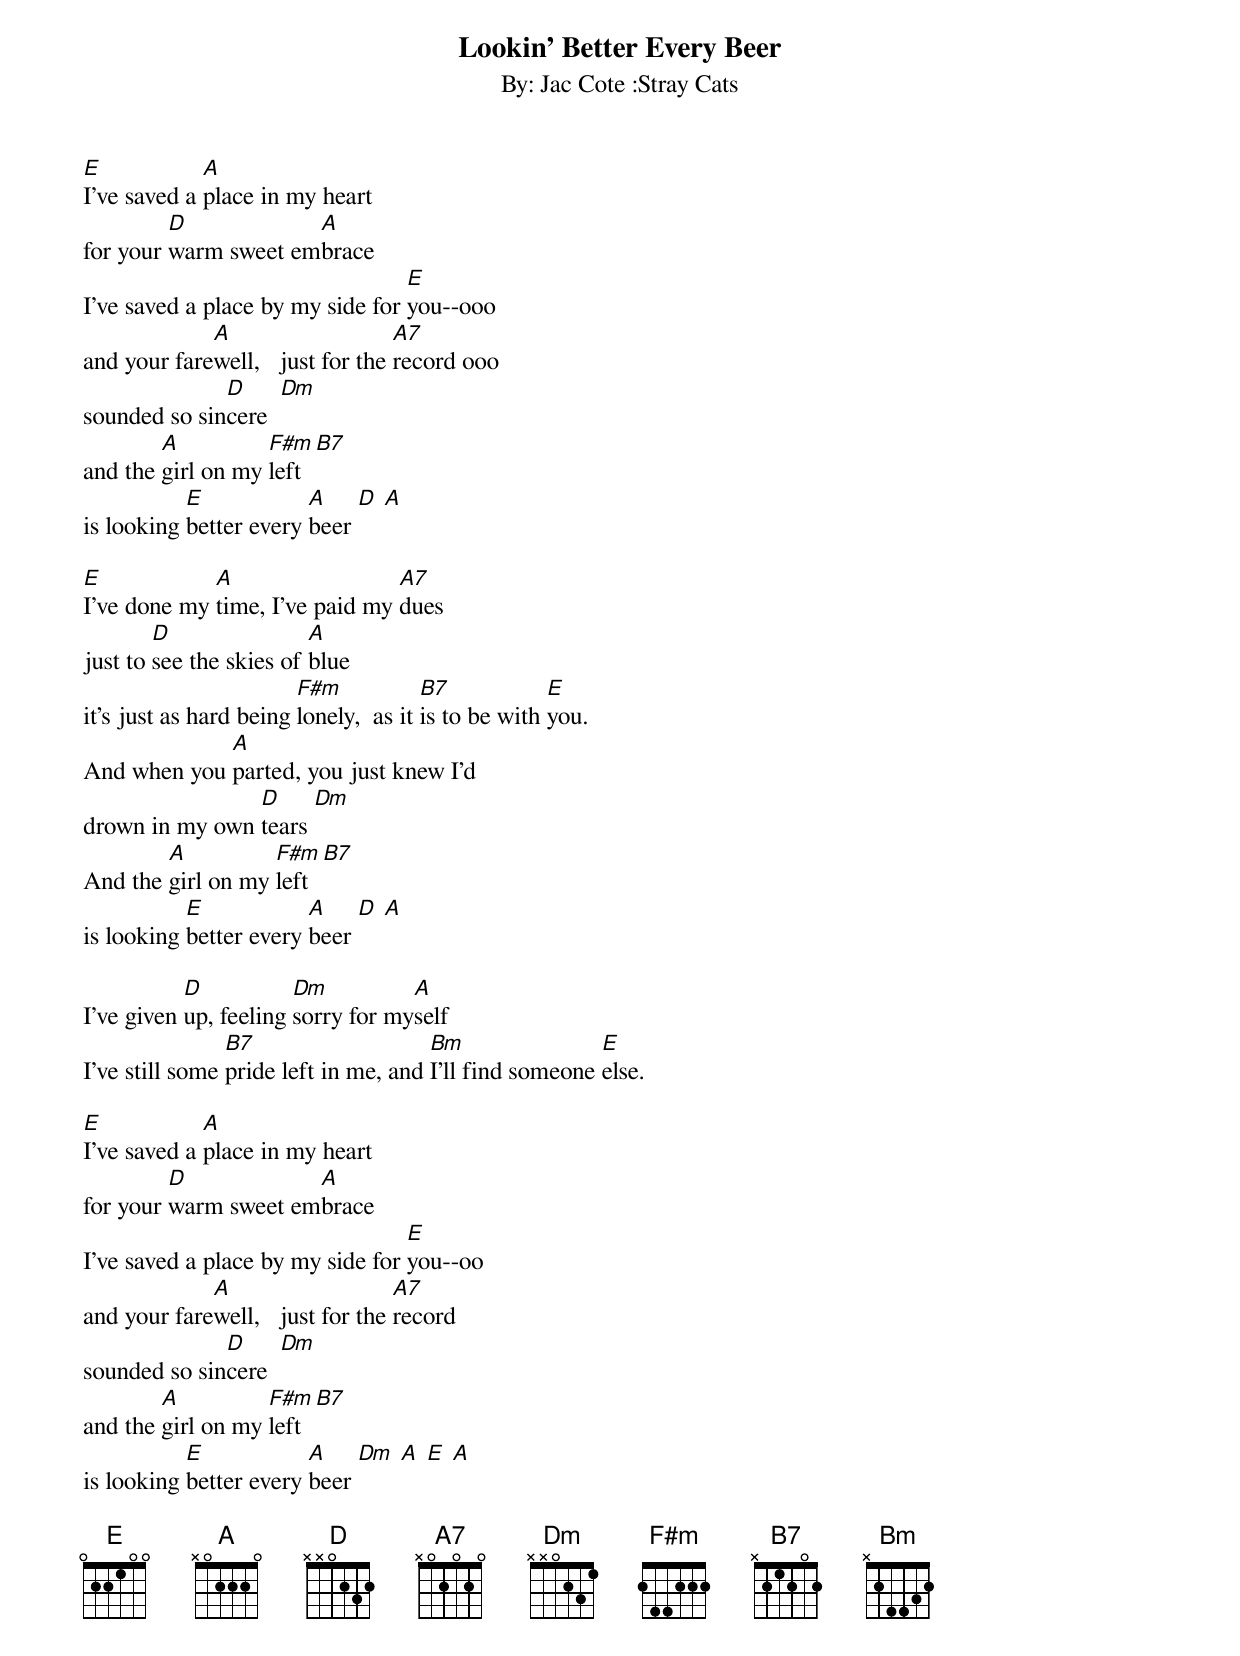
{title: Lookin’ Better Every Beer }
{subtitle: By: Jac Cote :Stray Cats}


[E]I've saved a [A]place in my heart
for your [D]warm sweet em[A]brace
I've saved a place by my side for [E]you--ooo
and your fare[A]well,   just for the [A7]record ooo
sounded so sin[D]cere  [Dm]
and the [A]girl on my [F#m]left [B7]
is looking [E]better every [A]beer [D] [A]

[E]I've done my [A]time, I've paid my [A7]dues
just to [D]see the skies of [A]blue
it's just as hard being [F#m]lonely,  as it [B7]is to be with [E]you.
And when you [A]parted, you just knew I'd
drown in my own [D]tears [Dm]
And the [A]girl on my [F#m]left [B7]
is looking [E]better every [A]beer [D] [A]

I've given [D]up, feeling [Dm]sorry for my[A]self
I've still some [B7]pride left in me, and [Bm]I'll find someone [E]else.

[E]I've saved a [A]place in my heart
for your [D]warm sweet em[A]brace
I've saved a place by my side for [E]you--oo
and your fare[A]well,   just for the [A7]record
sounded so sin[D]cere  [Dm]
and the [A]girl on my [F#m]left [B7]
is looking [E]better every [A]beer [Dm] [A] [E] [A]

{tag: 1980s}
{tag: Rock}
